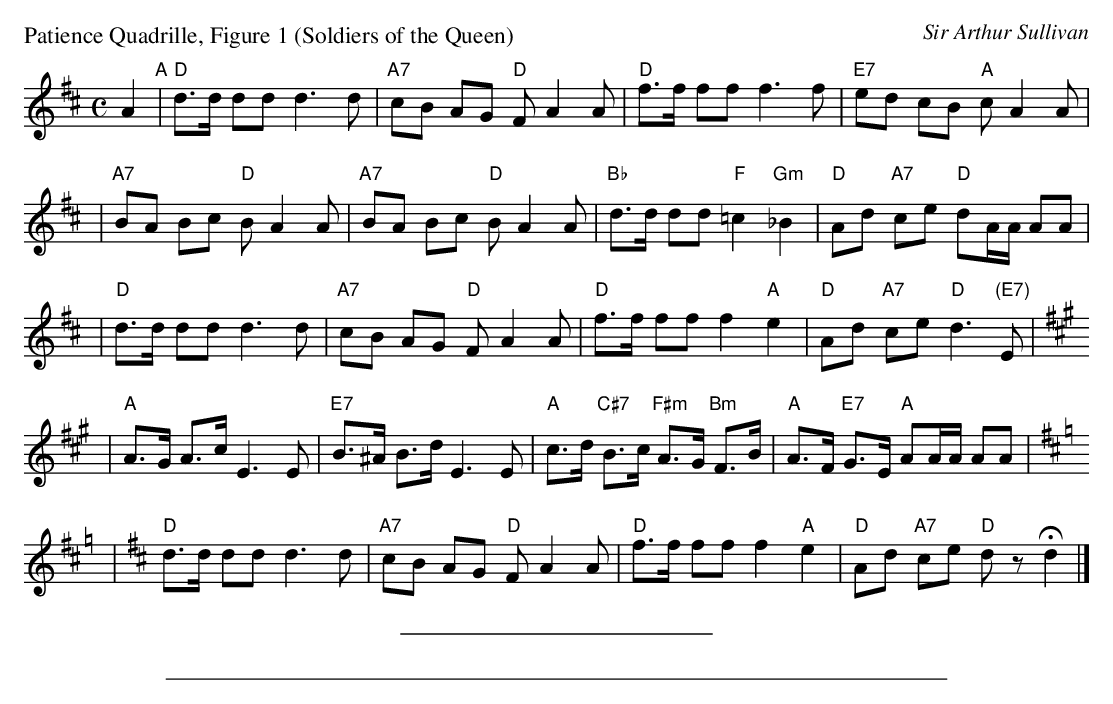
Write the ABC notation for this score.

X:1
P: Patience Quadrille, Figure 1 (Soldiers of the Queen)
C: Sir Arthur Sullivan
M: C
L: 1/8
K: D
A2 "A"\
| "D"d>d dd d3 d | "A7"cB AG "D"F A2 A | "D"f>f ff f3 f | "E7"ed cB "A"cA2 A |
| "A7"BA Bc "D"B A2 A | "A7"BA Bc "D"B A2 A | "Bb"d>d dd "F"=c2 "Gm"_B2 | "D"Ad "A7"ce "D"dA/A/ AA |
| "D"d>d dd d3 d | "A7"cB AG "D"F A2 A | "D"f>f ff f2 "A"e2 | "D"Ad "A7"ce "D"d3 "(E7)"E |[K:A]
| "A"A>G A>c E3 E | "E7"B>^A B>d E3 E | "A"c>d "C#7"B>c "F#m"A>G "Bm"F>B | "A"A>F "E7"G>E "A"AA/A/ AA |[K:D=g]
K:D
| "D"d>d dd d3 d | "A7"cB AG "D"F A2 A | "D"f>f ff f2 "A"e2 | "D"Ad "A7"ce "D"dz Hd2 |]
